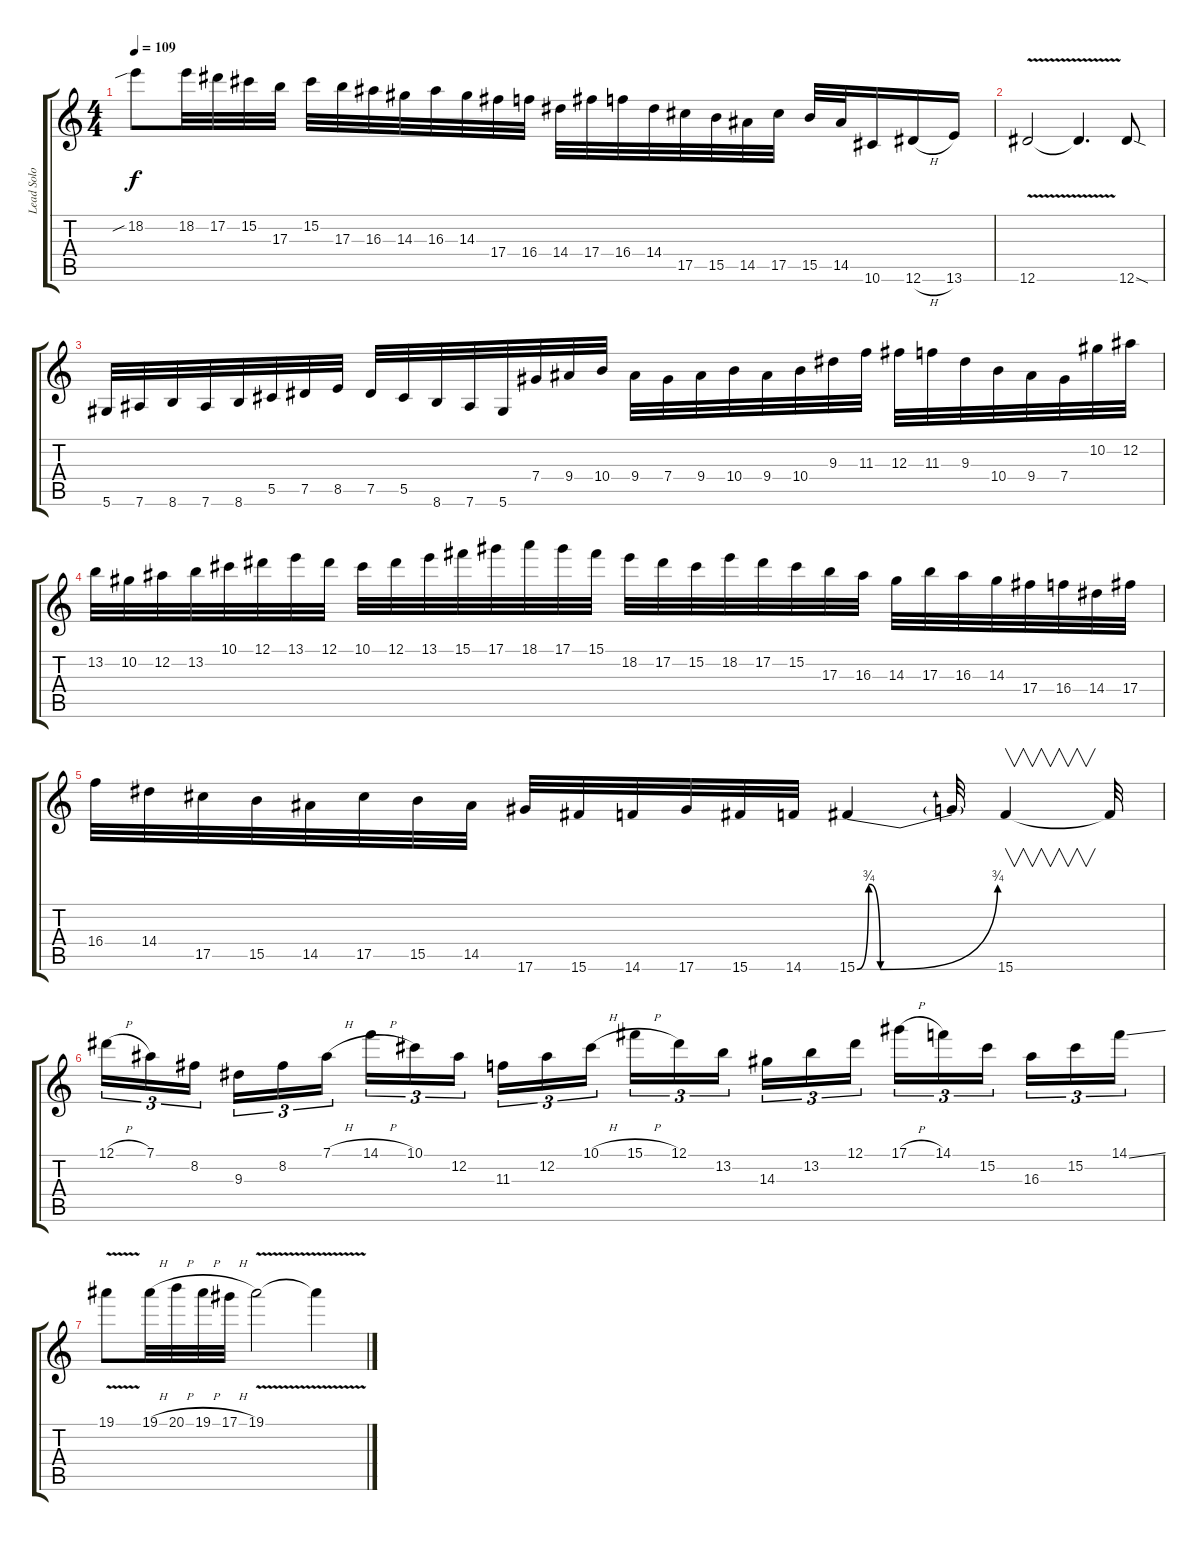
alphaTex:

\track ("Lead Solo" "Lead Solo") {instrument distortionguitar}
\staff {score tabs}
\tuning (Eb4 Bb3 Gb3 Db3 Ab2 Eb2) {hide}
\ts (4 4)
\tempo 109
\clef g2
\ks c
18.2{sib}.8{dy f} 18.2.32 17.2.32 15.2.32 17.3.32 15.2.32 17.3.32 16.3.32 14.3.32 16.3.32 14.3.32 17.4.32 16.4.32 14.4.32 17.4.32 16.4.32 14.4.32 17.5.32 15.5.32 14.5.32 17.5.32 15.5.32 14.5.32 10.6.16 12.6{h}.16 13.6.16 |
12.6{v}.2 12.6{t}.4{d} 12.6{sod}.8 |
5.6.32 7.6.32 8.6.32 7.6.32 8.6.32 5.5.32 7.5.32 8.5.32 7.5.32 5.5.32 8.6.32 7.6.32 5.6.32 7.4.32 9.4.32 10.4.32 9.4.32 7.4.32 9.4.32 10.4.32 9.4.32 10.4.32 9.3.32 11.3.32 12.3.32 11.3.32 9.3.32 10.4.32 9.4.32 7.4.32 10.2.32 12.2.32 |
13.2.32 10.2.32 12.2.32 13.2.32 10.1.32 12.1.32 13.1.32 12.1.32 10.1.32 12.1.32 13.1.32 15.1.32 17.1.32 18.1.32 17.1.32 15.1.32 18.2.32 17.2.32 15.2.32 18.2.32 17.2.32 15.2.32 17.3.32 16.3.32 14.3.32 17.3.32 16.3.32 14.3.32 17.4.32 16.4.32 14.4.32 17.4.32 |
16.4.32 14.4.32 17.5.32 15.5.32 14.5.32 17.5.32 15.5.32 14.5.32 17.6.32 15.6.32 14.6.32 17.6.32 15.6.32 14.6.32 15.6{be (custom 0 0 5 3 10 0 60 3)}.4 15.6{t}.32 15.6.4{v} 15.6{t}.32 |
12.1{h}.16{tu (3 2)} 7.1.16{tu (3 2)} 8.2.16{tu (3 2) beam splitsecondary} 9.3.16{tu (3 2)} 8.2.16{tu (3 2)} 7.1{h}.16{tu (3 2)} 14.1{h}.16{tu (3 2)} 10.1.16{tu (3 2)} 12.2.16{tu (3 2) beam splitsecondary} 11.3.16{tu (3 2)} 12.2.16{tu (3 2)} 10.1{h}.16{tu (3 2)} 15.1{h}.16{tu (3 2)} 12.1.16{tu (3 2)} 13.2.16{tu (3 2) beam splitsecondary} 14.3.16{tu (3 2)} 13.2.16{tu (3 2)} 12.1.16{tu (3 2)} 17.1{h}.16{tu (3 2)} 14.1.16{tu (3 2)} 15.2.16{tu (3 2) beam splitsecondary} 16.3.16{tu (3 2)} 15.2.16{tu (3 2)} 14.1{ss}.16{tu (3 2)} |
19.1{v}.8 19.1{h}.32 20.1{h}.32 19.1{h}.32 17.1{h}.32 19.1{v}.2 19.1{t}.4
